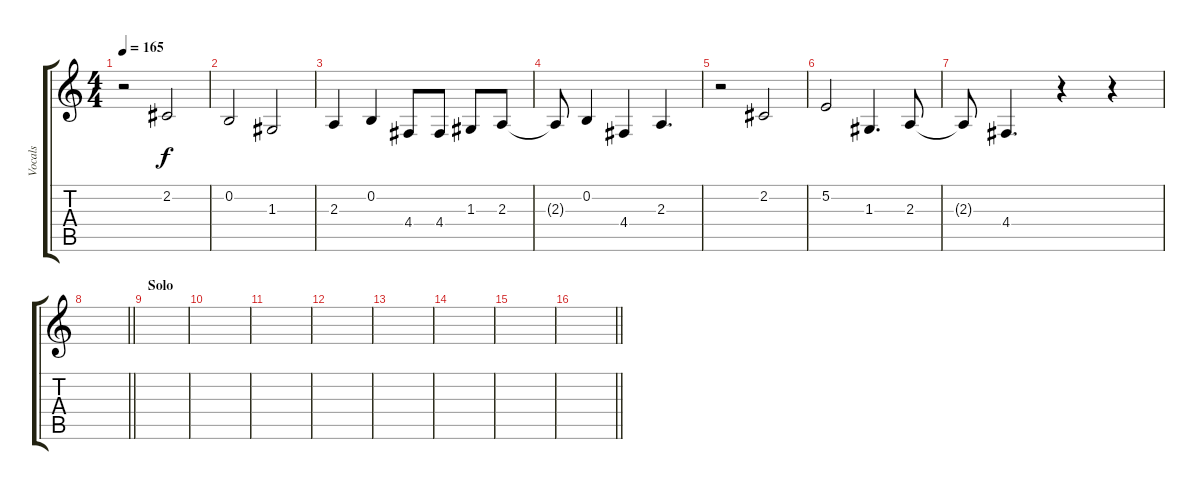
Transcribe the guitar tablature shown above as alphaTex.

\track ("Vocals" "Vocals") {instrument altosax}
\staff {score tabs}
\tuning (E4 B3 G3 D3 A2 E2) {hide}
\ts (4 4)
\tempo 165
\clef g2
\ks c
r.2{dy f} 2.2.2 |
0.2.2 1.3.2 |
2.3.4 0.2.4 4.4.8 4.4.8 1.3.8 2.3.8 |
2.3{t}.8 0.2.4 4.4.4 2.3.4{d} |
r.2 2.2.2 |
5.2.2 1.3.4{d} 2.3.8 |
2.3{t}.8 4.4.4{d} r.4 r.4 |
\barLineRight lightlight
|
\section ("" "Solo")
|
|
|
|
|
|
|
\barLineRight lightlight
